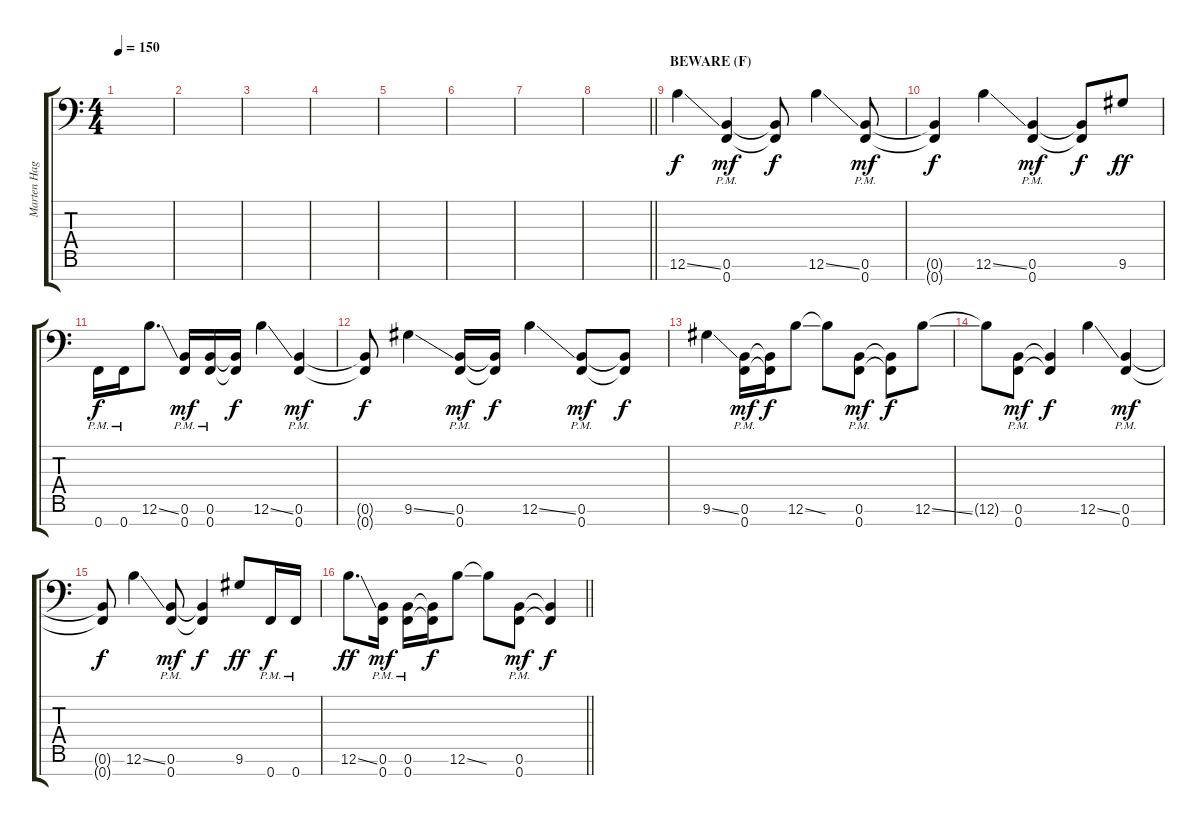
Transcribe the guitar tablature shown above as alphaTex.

\track ("Marten Hagstrom (8 string Guitar in F)" "Marten Hag") {instrument overdrivenguitar}
\staff {score tabs}
\tuning (Bb3 F3 Db3 Ab2 Eb2 B1 F1) {hide}
\ts (4 4)
\tempo 150
\clef f4
\ks c
|
|
|
|
|
|
|
\barLineRight lightlight
|
\section ("" "BEWARE (F)")
12.6{ss}.4{dy f} (0.6{pm} 0.7{pm}).4{dy mf} (0.6{t} 0.7{t}).8{dy f} 12.6{ss}.4 (0.6{pm} 0.7{pm}).8{dy mf} |
(0.6{t} 0.7{t}).4{dy f} 12.6{ss}.4 (0.6{pm} 0.7{pm}).4{dy mf} (0.6{t} 0.7{t}).8{dy f} 9.6.8{dy ff} |
0.7{pm}.16{dy f} 0.7{pm}.16 12.6{ss}.8{d} (0.6{pm} 0.7{pm}).16{dy mf} (0.6{pm} 0.7{pm}).16 (0.6{t} 0.7{t}).16{dy f} 12.6{ss}.4 (0.6{pm} 0.7{pm}).4{dy mf} |
(0.6{t} 0.7{t}).8{dy f} 9.6{ss}.4 (0.6{pm} 0.7{pm}).16{dy mf} (0.6{t} 0.7{t}).16{dy f} 12.6{ss}.4 (0.6{pm} 0.7{pm}).8{dy mf} (0.6{t} 0.7{t}).8{dy f} |
9.6{ss}.4 (0.6{pm} 0.7{pm}).16{dy mf} (0.6{t} 0.7{t}).16{dy f} 12.6{ss}.8 12.6{t}.8 (0.6{pm} 0.7{pm}).8{dy mf} (0.6{t} 0.7{t}).8{dy f} 12.6{ss}.8 |
12.6{t}.8 (0.6{pm} 0.7{pm}).8{dy mf} (0.6{t} 0.7{t}).4{dy f} 12.6{ss}.4 (0.6{pm} 0.7{pm}).4{dy mf} |
(0.6{t} 0.7{t}).8{dy f} 12.6{ss}.4 (0.6{pm} 0.7{pm}).8{dy mf} (0.6{t} 0.7{t}).4{dy f} 9.6.8{dy ff} 0.7{pm}.16{dy f} 0.7{pm}.16 |
\barLineRight lightlight
12.6{ss}.8{d dy ff} (0.6{pm} 0.7{pm}).16{dy mf} (0.6{pm} 0.7{pm}).16 (0.6{t} 0.7{t}).16{dy f} 12.6{ss}.8 12.6{t}.8 (0.6{pm} 0.7{pm}).8{dy mf} (0.6{t} 0.7{t}).4{dy f}
